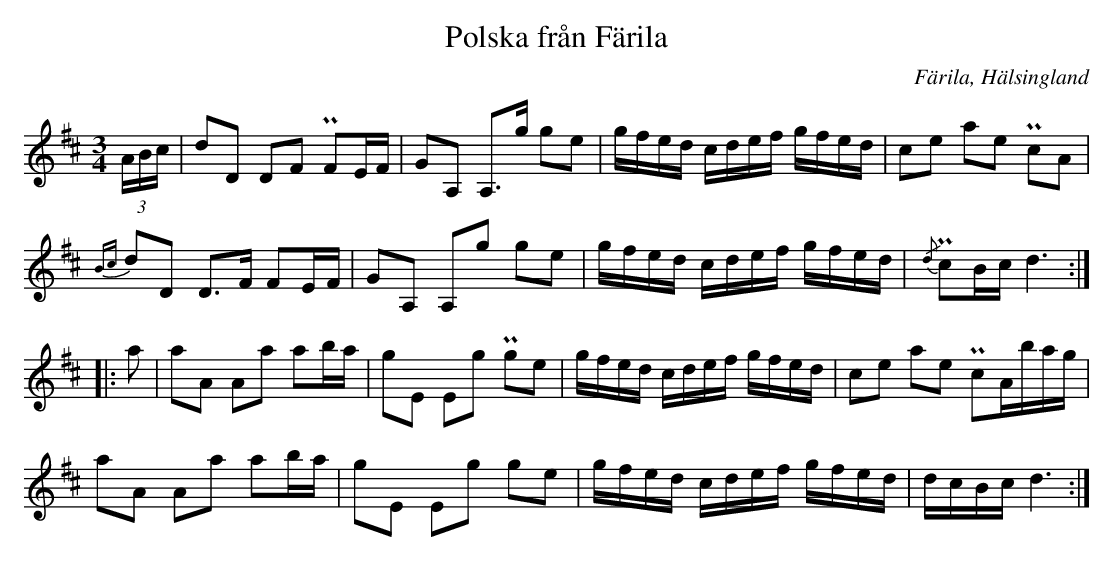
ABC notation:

X:1
T:Polska från Färila
O:Färila, Hälsingland
M:3/4
L:1/16
U:t=turn
K:D
(3ABc | d2D2 D2F2 PF2EF | G2A,2 A,2>g2 g2e2 | gfed cdef gfed | c2e2 a2e2 Pc2A2 |
{Bc}d2D2 D2>F2 F2EF | G2A,2 A,2g2 g2e2 | gfed cdef gfed | {/d}Pc2Bc d6 ::
a2 | a2A2 A2a2 a2ba | g2E2 E2g2 Pg2e2 | gfed cdef gfed | c2e2 a2e2 Pc2Ab1/3a1/3g1/3 |
a2A2 A2a2 a2ba | g2E2 E2g2 g2e2 | gfed cdef gfed | dcBc d6 :|
